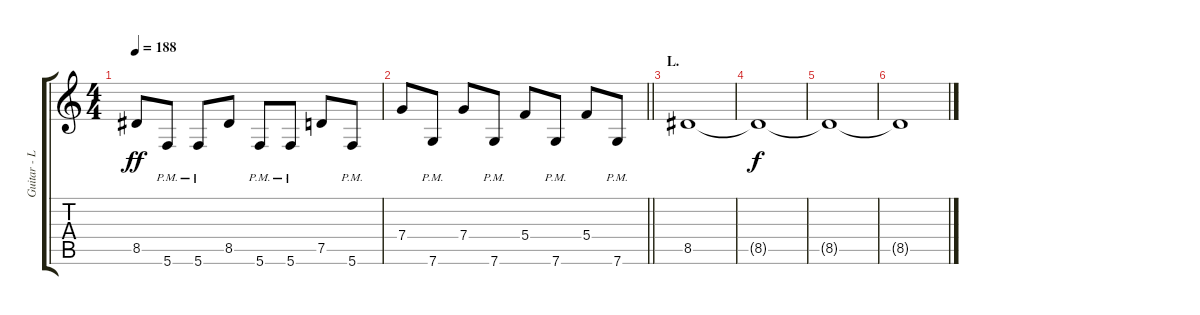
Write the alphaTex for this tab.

\track ("Guitar - Left" "Guitar - L") {instrument distortionguitar}
\staff {score tabs}
\tuning (D4 A3 F3 C3 G2 C2) {hide}
\ts (4 4)
\tempo 188
\clef g2
\ks c
8.5.8{dy ff} 5.6{pm}.8 5.6{pm}.8 8.5.8 5.6{pm}.8 5.6{pm}.8 7.5.8 5.6{pm}.8 |
\barLineRight lightlight
7.4.8 7.6{pm}.8 7.4.8 7.6{pm}.8 5.4.8 7.6{pm}.8 5.4.8 7.6{pm}.8 |
\section ("" "L.")
8.5.1 |
8.5{t}.1{dy f} |
8.5{t}.1 |
8.5{t}.1
